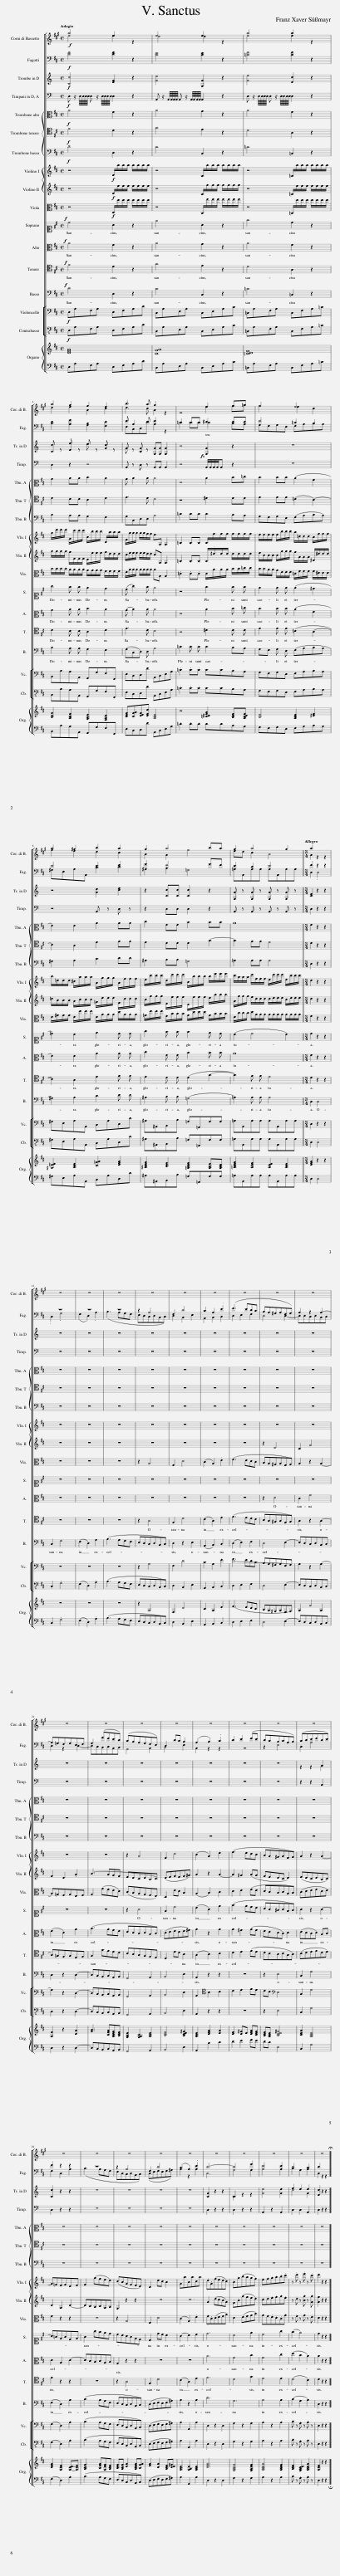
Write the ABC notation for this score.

X:1
%%score [ ( 1 2 ) ( 3 4 ) ( 5 6 ) 7 { 8 9 10 } { 11 12 } 13 14 15 16 17 [ 18 19 ] { ( 20 22 ) | 21 } ]
L:1/8
Q:1/4=40
M:4/4
I:linebreak $
K:D
V:1 treble transpose=-7
V:2 treble transpose="-7 "
V:3 bass
V:4 bass
V:5 treble transpose=2
V:6 treble transpose="2 "
V:7 bass
V:8 alto
V:9 tenor
V:10 bass
V:11 treble
V:12 treble
V:13 alto
V:14 alto1
V:15 alto
V:16 tenor
V:17 bass
V:18 bass
V:19 bass-8
V:20 treble
V:22 treble
V:21 bass
V:1
[K:A]!f! a4 e2 z2 | e4 e2 z2 | a4 a2 z2 |$ a2 g2 f2 e2 | b3 a g2 z2 | %5
 z4 e2 f=g | f4 e4 |$ a2 ^g2 b2 a2 | g2 a4 ba | g2 a4 g2 || %10
[M:3/4][Q:1/4=167] a2 z2 z2 |$ z6 | z6 | z6 | z6 | %15
 z6 | z6 | z6 | z6 | z6 |$ %20
 z6 | z6 | z6 | z6 | z6 | %25
 z6 | z6 | z6 |$ z6 | z6 | %30
 z6 | z6 | z6 | z6 | z6 | %35
 z6 | z6 | z6 |] %38
V:2
[K:A] e4 e2 x2 | d4 d2 x2 | e4 e2 x2 |$ d2 e2 B2 c2 | d3 c B2 x2 | %5
 x4 e2 f=g | f4 e2 c2 |$ f2 e2 d2 c2 | B2 A2 f4 | ed c2 B4 || %10
[M:3/4] A2 x4 |$ x6 | x6 | x6 | x6 | %15
 x6 | x6 | x6 | x6 | x6 |$ %20
 x6 | x6 | x6 | x6 | x6 | %25
 x6 | x6 | x6 |$ x6 | x6 | %30
 x6 | x6 | x6 | x6 | x6 | %35
 x6 | x6 | x6 |] %38
V:3
!f! [DF]4 [DF]2 z2 | [CE]4 [CE]2 z2 | [=CF]4 [CF]2 z2 |$ [B,D]2 [A,F]2 [G,B,]2 [F,D]2 | E A,2 D E2 z2 | %5
 =C2 CC ^D2 DD | E4 =C2 B,2 |$ E4 E2 F2 | G2 F4 GF | E2 D2 E4 || %10
[M:3/4] F2 z2 z2 |$ z6 | z6 | z6 | z2 A,4 | %15
 F,2 D4 | C2 A,2 .E2 | (F3 EDC | B,A,^G,A,F,G,) | A,2 z2 A,2- |$ %20
 A,=G,F,G,E,F, | G,2 (GFED) | (CB,A,G,F,E,) | D,2 DC B,2 | (A,2 B,2) .C2 | %25
 D2 E2 (FE | DCB,CA,B,) | (CDEFDE) |$ F2 z2 z2 | z6 | %30
 z2 A,4 | F,2 D4 | (C2 A,2) .E2 | D6- | D4 G2 | %35
 E4 E2 | D4 C2 | D2 z2 z2 |] %38
V:4
 x8 | x8 | x8 |$ x8 | E,C,D,D A,2 x2 | %5
 =C2 CC C2 B,A, | G,F,G,E, F,A,B,A, |$ ^G,E,A,A,, C2 D2 | ^A,2 B,2 =G,4 | =A,A,,A,A, A,A,,A,A, || %10
[M:3/4] D,2 .D,4 |$ .C,2 .G,4 | (F,2 D,2) .A,2 | (B,3 A,G,F, | E,D,C,D,B,,C,) | %15
 D,2 B,,2 E,2 | A,,2 B,,2 C,2 | D,2 E,2 F,2 | D,4 D,2- | D,D,C,D,B,,C, |$ %20
 D,2 z2 D,2- | D,C,B,,C,A,,B,, | G,,4 A,,2 | B,,4 E,2 | A,,2 z2 z2 | %25
 z6 | z2 E,4 | C,2 A,4 |$ F,2 D,2 A,2 | (B,3 A,G,F, | %30
 E,D,C,D,B,,C,) | (D,E,F,E,F,^G,) | A,2 z2 A,2 | D,6 | G,4 G,2 | %35
 A,4 A,2 | B,2 G,2 A,2 | D,2 x4 |] %38
V:5
[K:C]!f! [Cc]4 [EG]2 z2 | [Gd]4 [G,G]2 z2 | [Ge]4 [Ec]2 z2 |$ [Cc] z [Ee] z d z [Gc] z | G z [CG] z [G,G][G,G] [G,G]2 | %5
 z4 [G,G]2 z2 | z8 |$ z4 [Gd]2 [ce]2 | z2 [Cc][Cc] [Cc]2 z2 | [G,G] z [G,G] z [G,G] z [G,G] z || %10
[M:3/4] [CE]2 z2 z2 |$ z6 | z6 | z6 | z6 | %15
 z6 | z6 | z6 | z6 | z6 |$ %20
 z6 | z6 | z6 | z6 | z6 | %25
 z6 | z6 | z2 z2 G2 |$ [Cc]2 z2 z2 | z6 | %30
 z6 | z6 | z6 | [CG]2 z2 z2 | C2 z2 z2 | %35
 [Gd]4 [Gd]2 | e2 d2 d2 | [Ec]2 z2 z2 |] %38
V:6
[K:C] x8 | x8 | x8 |$ x4 d x3 | G x7 | %5
 x8 | x8 |$ x8 | x8 | x8 || %10
[M:3/4] x6 |$ x6 | x6 | x6 | x6 | %15
 x6 | x6 | x6 | x6 | x6 |$ %20
 x6 | x6 | x6 | x6 | x6 | %25
 x6 | x6 | x4 G2 |$ x6 | x6 | %30
 x6 | x6 | x6 | x6 | C2 x4 | %35
 x6 | c4 G2 | x6 |] %38
V:7
!f! D, z/ D,/8D,/8D,/8D,/8 D, z/ D,/8D,/8D,/8D,/8 D,2 z2 | A,, z/ A,,/8A,,/8A,,/8A,,/8 A,, z/ A,,/8A,,/8A,,/8A,,/8 A,,2 z2 | D, z/ D,/8D,/8D,/8D,/8 D, z/ D,/8D,/8D,/8D,/8 D,2 z2 |$ D,2 z2 z4 | A,, z D, z A,,A,, A,,2 | %5
 z4 A,,/4A,,/4A,,/4A,,/4A,, z2 | z8 |$ z4 A,, z D, z | z2 D,D, D,2 z2 | A,, z A,, z A,, z A,, z || %10
[M:3/4] D,2 z2 z2 |$ z6 | z6 | z6 | z6 | %15
 z6 | z6 | z6 | z6 | z6 |$ %20
 z6 | z6 | z6 | z6 | z6 | %25
 z6 | z6 | z2 z2 A,,2 |$ D,2 z2 z2 | z6 | %30
 z6 | z6 | z6 | D,2 z2 z2 | D,2 z2 z2 | %35
 A,,2 z2 A,,2 | D,2 D,2 A,,2 | D,2 z2 z2 |] %38
V:8
!f! A4 F2 z2 | A4 G2 z2 | A4 F2 z2 |$ G2 AA B2 A2 | G A2 A A4 | %5
 z4 A2 B=c | B2 BB (A2 F2 |$ E2) E2 A2 AA | c2 FF B2 BB | A8 || %10
[M:3/4] F2 z2 z2 |$ z6 | z6 | z6 | z6 | %15
 z6 | z6 | z6 | z6 | z6 |$ %20
 z6 | z6 | z6 | z6 | z6 | %25
 z6 | z6 | z6 |$ z6 | z6 | %30
 z6 | z6 | z6 | z6 | z6 | %35
 z6 | z6 | z6 |] %38
V:9
!f! F4 D2 z2 | G4 E2 z2 | D4 A,2 z2 |$ D2 CC B,2 D2 | E3 D C4 | %5
 z4 ^D2 DD | E2 EE (=C2 B,2-) |$ B,2 A,2 E2 FF | E2 DD D2 G2- | G2 FF E4 || %10
[M:3/4] D2 z2 z2 |$ z6 | z6 | z6 | z6 | %15
 z6 | z6 | z6 | z6 | z6 |$ %20
 z6 | z6 | z6 | z6 | z6 | %25
 z6 | z6 | z6 |$ z6 | z6 | %30
 z6 | z6 | z6 | z6 | z6 | %35
 z6 | z6 | z6 |] %38
V:10
!f! D4 D,2 z2 | C4 C,2 z2 | =C4 =C,2 z2 |$ B,2 A,A, G,2 F,2 | G,C,D,D, A,4 | %5
 =C2 CC C2 B,A, | G,F,G,E, (F,A,B,A,) |$ ^G,2 A,2 C2 DD | ^A,2 B,B, =G,4 | =A,2 A,A, A,4 || %10
[M:3/4] D,2 z2 z2 |$ z6 | z6 | z6 | z6 | %15
 z6 | z6 | z6 | z6 | z6 |$ %20
 z6 | z6 | z6 | z6 | z6 | %25
 z6 | z6 | z6 |$ z6 | z6 | %30
 z6 | z6 | z6 | z6 | z6 | %35
 z6 | z6 | z6 |] %38
V:11
 z4!f! D/a/a/a/ a/a/a/a/ | z4 C/a/a/a/ a/a/a/a/ | z4 =C/a/a/a/ a/a/a/a/ |$ g/d'/d'/d'/ A/c'/c'/c'/ B/b/b/b/ D/a/a/a/ | G/g/g/g/ g/g/f/f/ eA, A,2 | %5
 .=C2 .C.C C/f/f/f/ f/f/f/f/ | e/e/e/e/ e/b/b/b/ a/=c/c/c/ B/f/f/f/ |$ b/=d/d/d/ ^c/a/a/a/ A/g/g/g/ A/f/f/f/ | e/c'/c'/c'/ d/d'/d'/d'/ B/b/b/b/ b/e'/e'/e'/ | c'/a/a/a/ d'/f/f/f/ e/d'/d'/d'/ e/c'/c'/c'/ || %10
[M:3/4] d2 z2 z2 |$ z6 | z6 | z6 | z6 | %15
 z6 | z6 | z6 | z6 | z6 |$ %20
 z6 | z6 | z2 A4 | F2 d4 | (c2 A2) .e2 | %25
 (f3 edc | BA^GAFG) | A2 z2 A2- |$ A=GFGEF | G2 (gfed) | %30
 (cBAGFE) | D2 dc B2 | AaBaca | .d.A(fedc) | .B.g(bagf) | %35
 .e.f.g.a.b.c' | z .d' z .e' z .c' | d'2 z2 z2 |] %38
V:12
 z4!f! D/f/f/f/ f/f/f/f/ | z4 C/g/g/g/ g/g/g/g/ | z4 =C/f/f/f/ f/f/f/f/ |$ g/g/g/g/ f/F/F/F/ E/e/e/e/ f/d/d/d/ | c/e/e/e/ e/e/d/d/ cA, A,2 | %5
 .=C2 .C.C C/^d/d/d/ d/d/d/d/ | e/B/B/B/ B/g/g/g/ f/A/A/A/ ^D/^d/d/d/ |$ =d/B/B/B/ A/c/c/c/ =G/e/e/e/ F/d/d/d/ | c/g/g/g/ E/f/f/f/ D/f/f/f/ e/b/b/b/ | A/g/g/g/ f/d/d/d/ d/e/e/e/ c/e/e/e/ || %10
[M:3/4] d2 z2 z2 |$ z6 | z6 | z6 | z6 | %15
 z6 | z6 | z6 | z2 D4 | C2 G4 |$ %20
 F2 D2 .A2 | (B3 AGF | EDCDB,C) | (DEFEF^G) | A2 z2 A2- | %25
 A2 ^G2 (AG | FEDC D2) | (EDCDB,C) |$ D2 A,2 D2- | DCB,CA,B, | %30
 G,2 z2 z2 | z6 | z6 | A2 (dcBA) | .G.B(gfed) | %35
 .c.d.e.f.g.e | z .d z .[Bg] z .[Ag] | [Af]2 z2 z2 |] %38
V:13
 z4!f! D,/d/d/d/ d/d/d/d/ | z4 C,/e/e/e/ e/e/e/e/ | z4 =C,/d/d/d/ d/d/d/d/ |$ B/B/B/B/ A/A/A/A/ G/G/G/G/ F/F/F/F/ | E/A/A/A/ A/A/A/A/ AA, A,2 | %5
 .=C2 .C.C C/A/A/A/ B/B/=c/c/ | B/B/A/A/ G/E/E/E/ =C/F/F/F/ F/^D/D/D/ |$ E/^G/G/G/ E/e/e/e/ E/A/A/A/ d/A/A/A/ | =G/e/e/e/ F/B/B/B/ G/d/d/d/ G/B/B/B/ | E/c/c/c/ d/A/A/A/ A/A/A/A/ A/A/A/A/ || %10
[M:3/4] F2 z2 z2 |$ z6 | z6 | z6 | z2 A,4 | %15
 F,2 D4 | (C2 A,2) .E2 | (F3 EDC | B,A,^G,A,F,G,) | A,2 z2 A,2- |$ %20
 A,=G,F,G,E,F, | G,2 (GFED) | (CB,A,G,F,E,) | D,2 ED B,2 | (A,2 B,2) .C2 | %25
 D2 E2 (FE | DCB,CA,B,) | (CDEFDE) |$ F2 z2 z2 | z6 | %30
 z2 A,4 | F,2 D4 | (C2 A,2) .E2 | .F.C(DEFA) | D2 (EFGB) | %35
 .G.F.E.D.C.G | z .F z .G z .E | D2 z2 z2 |] %38
V:14
!f! d4 A2 z2 | e4 A2 z2 | f4 d2 z2 |$ g2 f f e2 d2 | (c g2) f e4 | %5
 z4 f2 f f | e2 e e (e2 ^d2 |$ =d2) c2 e2 d d | g2 f f f2 e d | (c2 d4 c2) || %10
[M:3/4] d2 z2 z2 |$ z6 | z6 | z6 | z6 | %15
 z6 | z6 | z6 | z6 | z6 |$ %20
 z6 | z6 | z2 A4 | F2 d4 | (c2 A2) e2 | %25
 (f3 edc | BA^GAFG) | A2 z2 A2- |$ A=GFGEF | G2 gfed | %30
 cBAGFE | D2 dc B2 | (A2 B2) c2 | d6 | B4 e2 | %35
 c4 g2 | (f2 e4) | d2 z2 z2 |] %38
V:15
!f! A4 F2 z2 | A4 G2 z2 | A4 F2 z2 |$ G2 A A B2 A2 | (G A2) A A4 | %5
 z4 A2 B =c | B2 B B (A2 F2 |$ E2) E2 A2 A A | c2 F F B2 B B | A8 || %10
[M:3/4] F2 z2 z2 |$ z6 | z6 | z6 | z6 | %15
 z6 | z6 | z6 | z2 D4 | C2 G4 |$ %20
 (F2 D2) A2 | (B3 AGF | EDCDB,C) | (DEFEF^G) | A2 z2 A2 | %25
 A2 ^G2 (AG | FEDC) D2 | (EDCD) B,C |$ D2 A,2 D2- | DCB,CA,B, | %30
 G,2 z2 z2 | z6 | z6 | A6 | G4 B2 | %35
 G4 c2 | (d2 B2 A2) | A2 z2 z2 |] %38
V:16
!f! F4 D2 z2 | G4 E2 z2 | D4 A,2 z2 |$ D2 C C B,2 D2 | E3 D C4 | %5
 z4 ^D2 D D | E2 E E (=C2 B,2- |$ B,2) A,2 E2 F F | E2 D D (D2 G2- | G2) F F E4 || %10
[M:3/4] D2 z2 z2 |$ z6 | z6 | z6 | z2 A,4 | %15
 F,2 D4 | (C2 A,2) E2 | (F3 EDC | B,A,^G,A,F,G,) | A,2 z2 A,2- |$ %20
 A,=G,F,G,E,F, | G,2 GFED | CB,A,G,F,E, | D,2 ED B,2 | (A,2 B,2) C2 | %25
 D2 E2 (FE | DCB,CA,B,) | (CDEFDE) |$ F2 z2 z2 | z6 | %30
 z2 A,4 | F,2 D4 | (C2 A,2) E2 | F6 | D4 G2 | %35
 E4 E2 | (D4 C2) | D2 z2 z2 |] %38
V:17
!f! D4 D,2 z2 | C4 C,2 z2 | =C4 =C,2 z2 |$ B,2 A, A, G,2 F,2 | (G,C,D,) D, A,4 | %5
 =C2 C C C2 B,A, | G,F, G, E, (F,A,B,A, |$ ^G,2) A,2 C2 D D | ^A,2 B, B, (=G,4 | =A,2) A, A, A,4 || %10
[M:3/4] D,2 D,4 |$ C,2 G,4 | (F,2 D,2) A,2 | (B,3 A,G,F, | E,D,C,D,B,,C,) | %15
 D,2 z2 E,2 | (A,,2 B,,2) C,2 | (D,2 E,2) F,2 | D,4 E,2- | E,D,C,D,B,,C, |$ %20
 D,2 z2 D,2- | D,C,B,,C,A,,B,, | G,,4 A,,2 | B,,4 E,2 | A,,2 z2 z2 | %25
 z6 | z2 E,4 | C,2 A,4 |$ (F,2 D,2) A,2 | (B,3 A,G,F, | %30
 E,D,C,D,B,,C,) | (D,E,F,E,F,^G,) | A,2 z2 A,2 | D6 | G,6 | %35
 A,4 A,2 | (B,2 G,2 A,2) | D,2 z2 z2 |] %38
V:18
!f! D,A,F,A, D,F,A,D | C,A,E,A, C,E,A,C | =C,A,F,A, C,F,A,=C |$ B,,B,A,A,, G,,G,F,F,, | E,C,D,D A,,C,E,A, | %5
 .=C2 .C.C CCB,A, | G,F,G,E, F,A,B,A, |$ ^G,E,A,A,, C,A,D,D | ^A,^A,,B,,B, =G,=G,,G,G, | =A,A,,A,A, A,A,,A,A, || %10
[M:3/4] D,2 z2 z2 |$ z6 | z6 | z6 | z2 A,4 | %15
 F,2 D4 | C2 A,2 .E2 | (F3 EDC | B,A,^G,A,F,G,) | A,2 z2 A,2- |$ %20
 A,2 z2 D,2- | D,C,B,,C,A,,B,, | G,,4 A,,2 | B,,4 E,2 | A,,2[K:tenor] B,2 C2 | %25
 D2 E2 FE | DC[K:bass] E,4 | C,2 A,4 |$ (F,2 D,2) .A,2 | (B,3 A,G,F, | %30
 E,D,C,D,B,,C,) | (D,E,F,E,F,^G,) | A,2 A,,2 A,2 | D,2 z2 D,2 | G,2 z2 G,2 | %35
 A,2 z2 A,2 | .B, z .G, z .A, z | D,2 z2 z2 |] %38
V:19
!f! D,A,F,A, D,F,A,D | C,A,E,A, C,E,A,C | =C,A,F,A, C,F,A,=C |$ B,,B,A,A,, G,,G,F,F,, | E,C,D,D A,,C,E,A, | %5
 .=C2 .C.C CCB,A, | G,F,G,E, F,A,B,A, |$ ^G,E,A,A,, C,A,D,D | ^A,^A,,B,,B, =G,=G,,G,G, | =A,A,,A,A, A,A,,A,A, || %10
[M:3/4] D,2 .D,4 |$ .C,2 .G,4 | (F,2 D,2) .A,2 | (B,3 A,G,F, | E,D,C,D,B,,C,) | %15
 D,2 B,,2 E,2 | A,,2 B,,2 C,2 | D,2 E,2 F,2 | D,4 E,2- | E,D,C,D,B,,C, |$ %20
 D,2 z2 D,2- | D,C,B,,C,A,,B,, | G,,4 A,,2 | B,,4 E,2 | A,,2 z2 z2 | %25
 z6 | z2 E,4 | C,2 A,4 |$ (F,2 D,2) .A,2 | (B,3 A,G,F, | %30
 E,D,C,D,B,,C,) | (D,E,F,E,F,^G,) | A,2 A,,2 A,2 | D,2 z2 D,2 | G,2 z2 G,2 | %35
 A,2 z2 A,2 | .B, z .G, z .A, z | D,2 z2 z2 |] %38
V:20
 [DFA]8 | [CGA]8 | [=CDF]8 |$ [B,DG]2 [A,CF]2 [G,B,E]2 [F,A,D]2 | [CEG][CGA][DEG][DFd] [A,CE]4 | %5
 z4 [=C^DFA]2 [B,DF][A,CDF] | [B,E]4 [A,CE]2 [^DF]2 |$ [^G,=DE]2 [A,CE]2 [C=GA]2 [DFA]2 | [^A,CEG]2 [B,DF]2 [=G,B,DF]2 [G,B,E][G,B,D] | [=A,CEG]2 [A,DF]2 [A,DE]2 [A,CE]2 || %10
[M:3/4] [DFA]2 z2 z2 |$ z6 | z6 | z6 | z2 A,4 | %15
 F,2 D4 | C2 A,2 .E2 | (F3 EDC | B,A,^G,A,F,G,) | A,2 G4 |$ %20
 [A,F]2 z2 [DA]2 | [GB]3 [CFA][A,CEG][B,DF] | [G,B,E]2 [G,A,C]2 [A,CE]2 | [B,DF]4 [B,DE^G]2 | [A,CE]2 [DFA]2 [EA]2 | %25
 [DF]2 [D^G]E [DFA][CEG] | [B,DF][A,CE] [B,DE^G]4 | [CEA]2 [A,CE]4 |$ [DFA]2 [A,DF]2 [A,-D-E][A,DF] | [B,DG]3 [CFA][A,EG][B,DF] | %30
 [CEG][B,DG] [EA]2 [B,DFA][CGA] | [FA]2 [DA]2 [B,DF][DE^G] | [A,CE]2 [A,B,E]2 [A,CE]2 | [DFA]6 | [G,B,DG]4 [G,B,EG]2 | %35
 [A,CEA]4 [A,CEG]2 | [B,DF]2 [G,B,DE]2 [A,CEA]2 | [A,DF]2 z2 z2 |] %38
V:21
!f! D,A,F,A, D,F,A,D | C,A,E,A, C,E,A,C | =C,A,F,A, C,F,A,=C |$ B,,B,A,A,, G,,G,F,F,, | E,C,D,D A,,C,E,A, | %5
 .=C2 .C.C CCB,A, | G,F,G,E, F,A,B,A, |$ ^G,E,A,A,, C,A,D,D | ^A,^A,,B,,B, =G,=G,,G,G, | =A,A,,A,A, A,A,,A,A, || %10
[M:3/4] D,2 .D,4 |$ .C,2 .G,4 | (F,2 D,2) .A,2 | (B,3 A,G,F, | E,D,C,D,B,,C,) | %15
 D,2 B,,2 E,2 | A,,2 B,,2 C,2 | D,2 E,2 F,2 | D,4 E,2- | E,D,C,D,B,,C, |$ %20
 D,2 z2 D,2- | D,C,B,,C,A,,B,, | G,,4 A,,2 | B,,4 E,2 | A,,2 B,2 C2 | %25
 D2 E2 FE | DC E,4 | C,2 A,4 |$ (F,2 D,2) .A,2 | (B,3 A,G,F, | %30
 E,D,C,D,B,,C,) | (D,E,F,E,F,^G,) | A,2 A,,2 A,2 | D,2 z2 D,2 | G,2 z2 G,2 | %35
 A,2 z2 A,2 | .B, z .G, z .A, z | D,2 z2 z2 |] %38
V:22
 x8 | x8 | x8 |$ x8 | x8 | %5
 x8 | x8 |$ x8 | x8 | x8 || %10
[M:3/4] x6 |$ x6 | x6 | x6 | x6 | %15
 x6 | x6 | x6 | x6 | x4 A,2 |$ %20
 x6 | x6 | x6 | x6 | x6 | %25
 x6 | x6 | x6 |$ x6 | x6 | %30
 x6 | x6 | x6 | x6 | x6 | %35
 x6 | x6 | x6 |] %38
